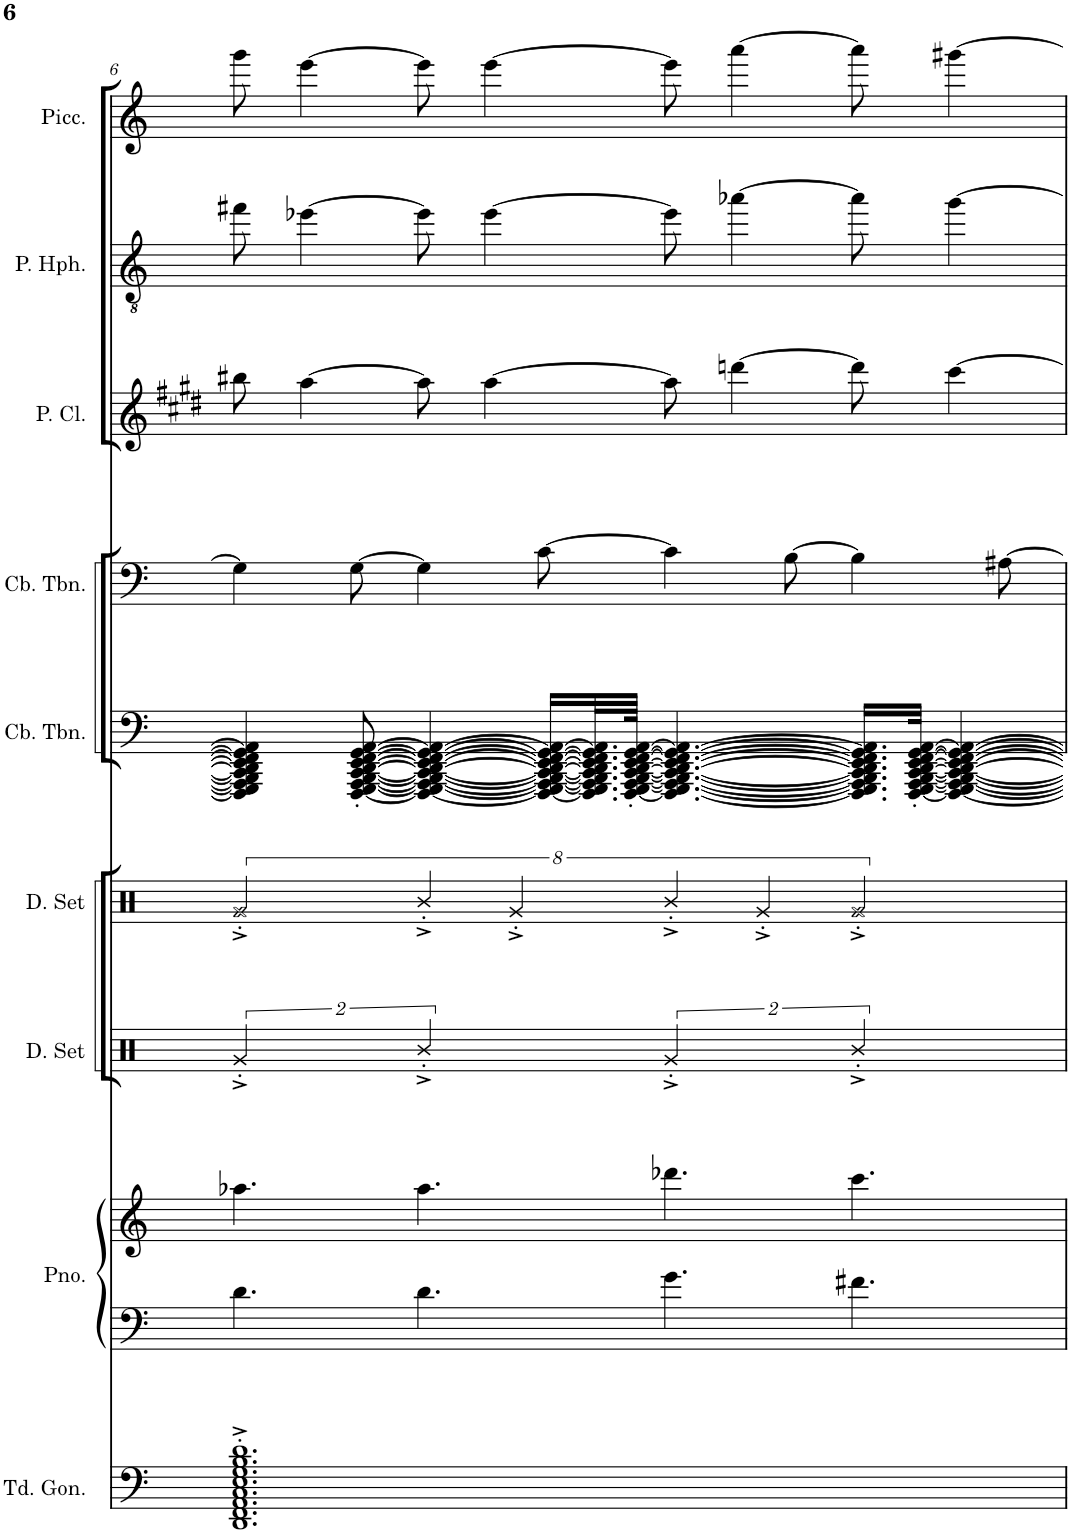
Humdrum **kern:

**kern	**kern	**kern	**kern	**kern	**kern	**kern	**kern	**kern	**kern
*part9	*part8	*part8	*part7	*part6	*part5	*part4	*part3	*part2	*part1
*staff10	*staff9	*staff8	*staff7	*staff6	*staff5	*staff4	*staff3	*staff2	*staff1
*I"Tuned Gongs	*I"Piano	*	*I"Drumset	*I"Drumset	*I"Contrabass Trombone	*I"Contrabass Trombone	*I"Piccolo Clarinet	*I"Piccolo Heckelphone	*I"Piccolo
*I'Td. Gon.	*I'Pno.	*	*I'D. Set	*I'D. Set	*I'Cb. Tbn.	*I'Cb. Tbn.	*I'P. Cl.	*I'P. Hph.	*I'Picc.
!!LO:PB:g=z
*clefF4	*clefF4	*clefG2	*clefX	*clefX	*clefF4	*clefF4	*clefG2	*clefGv2	*clefG2
*	*	*	*	*	*	*	*Trd-5c-8	*	*Trd-7c-12
*k[]	*k[]	*k[]	*k[]	*k[]	*k[]	*k[]	*k[f#c#g#d#]	*k[]	*k[]
*M12/8	*M12/8	*M12/8	*M12/8	*M12/8	*M12/8	*M12/8	*M12/8	*M12/8	*M12/8
=6	=6	=6	=6	=6	=6	=6	=6	=6	=6
1.DD'^ 1.FF'^ 1.AA'^ 1.C'^ 1.E'^ 1.G'^ 1.B'^ 1.d'^	4.d\	4.aa-X\	8%3Rg'^/	8%3Rg'^/	4FFF/] 4GGG/] 4AAA/] 4BBB/] 4CC/] 4DD/] 4EE/] 4FF/] 4GG/] 4AA/]	4G\]	8bb#X\	8ff#X\	8ggg\
.	.	.	.	.	.	.	[4aa\	[4ee-X\	[4eee\
.	.	.	.	.	[8FFF/' [8GGG/' [8AAA/' [8BBB/' [8CC/' [8DD/' [8EE/' [8FF/' [8GG/' [8AA/'	[8G\	.	.	.
.	4.d\	4.aa-\	8%3R'^/	16%3R'^/	4FFF/_ 4GGG/_ 4AAA/_ 4BBB/_ 4CC/_ 4DD/_ 4EE/_ 4FF/_ 4GG/_ 4AA/_	4G\]	8aa\]	8ee-\]	8eee\]
.	.	.	.	.	.	.	[4aa\	[4ee-\	[4eee\
.	.	.	.	16%3Rg'^/	.	.	.	.	.
.	.	.	.	.	16FFF/_ 16GGG/_ 16AAA/_ 16BBB/_ 16CC/_ 16DD/_ 16EE/_ 16FF/_ 16GG/_ 16AA/_LL	[8c\	.	.	.
.	.	.	.	.	32.FFF/] 32.GGG/] 32.AAA/] 32.BBB/] 32.CC/] 32.DD/] 32.EE/] 32.FF/] 32.GG/] 32.AA/]L	.	.	.	.
.	.	.	.	.	[64FFF/' [64GGG/' [64AAA/' [64BBB/' [64CC/' [64DD/' [64EE/' [64FF/' [64GG/' [64AA/'JJJk	.	.	.	.
.	4.g\	4.ddd-X\	8%3Rg'^/	16%3R'^/	4.FFF/_ 4.GGG/_ 4.AAA/_ 4.BBB/_ 4.CC/_ 4.DD/_ 4.EE/_ 4.FF/_ 4.GG/_ 4.AA/_	4c\]	8aa\]	8ee-\]	8eee\]
.	.	.	.	.	.	.	[4dddn\	[4aa-X\	[4aaa\
.	.	.	.	16%3Rg'^/	.	.	.	.	.
.	.	.	.	.	.	[8B\	.	.	.
.	4.f#X\	4.ccc\	8%3R'^/	8%3Rg'^/	16.FFF/] 16.GGG/] 16.AAA/] 16.BBB/] 16.CC/] 16.DD/] 16.EE/] 16.FF/] 16.GG/] 16.AA/]LL	4B\]	8ddd\]	8aa-\]	8aaa\]
.	.	.	.	.	[32FFF/' [32GGG/' [32AAA/' [32BBB/' [32CC/' [32DD/' [32EE/' [32FF/' [32GG/' [32AA/'JJk	.	.	.	.
.	.	.	.	.	4FFF/_ 4GGG/_ 4AAA/_ 4BBB/_ 4CC/_ 4DD/_ 4EE/_ 4FF/_ 4GG/_ 4AA/_	.	[4ccc#\	[4gg\	[4ggg#X\
.	.	.	.	.	.	[8A#X\	.	.	.
=	=	=	=	=	=	=	=	=	=
*-	*-	*-	*-	*-	*-	*-	*-	*-	*-
